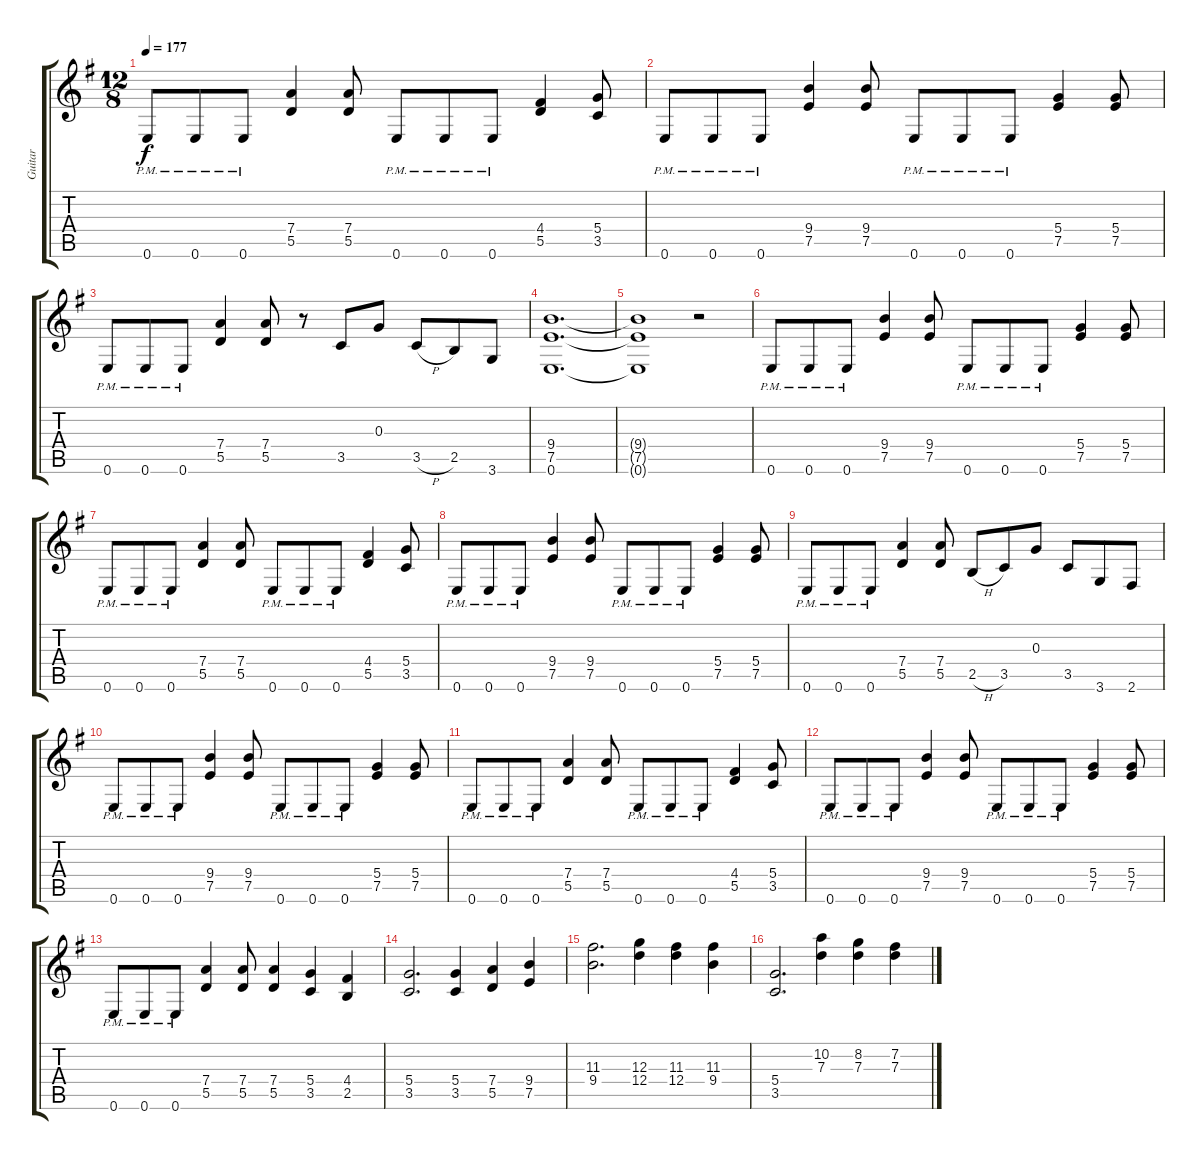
\track ("Guitar" "Guitar") {instrument overdrivenguitar}
\staff {score tabs}
\tuning (E4 B3 G3 D3 A2 E2) {hide}
\ts (12 8)
\tempo 177
\clef g2
\ks g
0.6{pm}.8{dy f} 0.6{pm}.8 0.6{pm}.8 (7.4 5.5).4 (7.4 5.5).8 0.6{pm}.8 0.6{pm}.8 0.6{pm}.8 (4.4 5.5).4 (5.4 3.5).8 |
0.6{pm}.8 0.6{pm}.8 0.6{pm}.8 (9.4 7.5).4 (9.4 7.5).8 0.6{pm}.8 0.6{pm}.8 0.6{pm}.8 (5.4 7.5).4 (5.4 7.5).8 |
0.6{pm}.8 0.6{pm}.8 0.6{pm}.8 (7.4 5.5).4 (7.4 5.5).8 r.8 3.5.8 0.3.8 3.5{h}.8 2.5.8 3.6.8 |
(9.4 7.5 0.6).1{d} |
(9.4{t} 7.5{t} 0.6{t}).1 r.2 |
0.6{pm}.8 0.6{pm}.8 0.6{pm}.8 (9.4 7.5).4 (9.4 7.5).8 0.6{pm}.8 0.6{pm}.8 0.6{pm}.8 (5.4 7.5).4 (5.4 7.5).8 |
0.6{pm}.8 0.6{pm}.8 0.6{pm}.8 (7.4 5.5).4 (7.4 5.5).8 0.6{pm}.8 0.6{pm}.8 0.6{pm}.8 (4.4 5.5).4 (5.4 3.5).8 |
0.6{pm}.8 0.6{pm}.8 0.6{pm}.8 (9.4 7.5).4 (9.4 7.5).8 0.6{pm}.8 0.6{pm}.8 0.6{pm}.8 (5.4 7.5).4 (5.4 7.5).8 |
0.6{pm}.8 0.6{pm}.8 0.6{pm}.8 (7.4 5.5).4 (7.4 5.5).8 2.5{h}.8 3.5.8 0.3.8 3.5.8 3.6.8 2.6.8 |
0.6{pm}.8 0.6{pm}.8 0.6{pm}.8 (9.4 7.5).4 (9.4 7.5).8 0.6{pm}.8 0.6{pm}.8 0.6{pm}.8 (5.4 7.5).4 (5.4 7.5).8 |
0.6{pm}.8 0.6{pm}.8 0.6{pm}.8 (7.4 5.5).4 (7.4 5.5).8 0.6{pm}.8 0.6{pm}.8 0.6{pm}.8 (4.4 5.5).4 (5.4 3.5).8 |
0.6{pm}.8 0.6{pm}.8 0.6{pm}.8 (9.4 7.5).4 (9.4 7.5).8 0.6{pm}.8 0.6{pm}.8 0.6{pm}.8 (5.4 7.5).4 (5.4 7.5).8 |
0.6{pm}.8 0.6{pm}.8 0.6{pm}.8 (7.4 5.5).4 (7.4 5.5).8 (7.4 5.5).4 (5.4 3.5).4 (4.4 2.5).4 |
(5.4 3.5).2{d} (5.4 3.5).4 (7.4 5.5).4 (9.4 7.5).4 |
(11.3 9.4).2{d} (12.3 12.4).4 (11.3 12.4).4 (11.3 9.4).4 |
(5.4 3.5).2{d} (10.2 7.3).4 (8.2 7.3).4 (7.2 7.3).4
